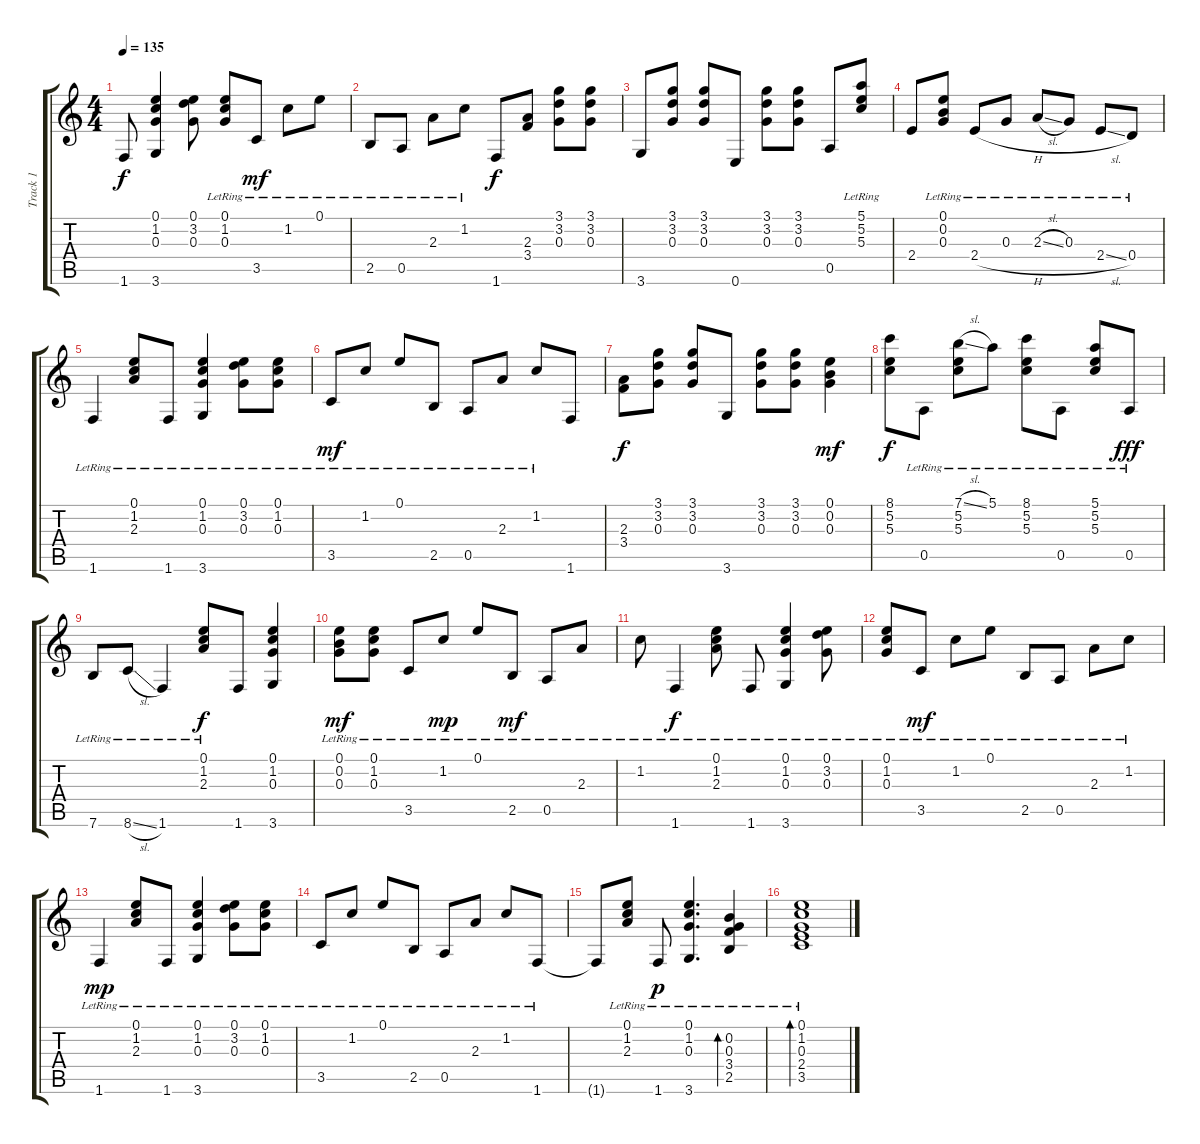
\track ("Track 1" "Track 1") {instrument acousticguitarsteel}
\staff {score tabs}
\tuning (E4 B3 G3 D3 A2 E2) {hide}
\ts (4 4)
\tempo 135
\clef g2
\ks c
1.6.8{dy f} (0.1 1.2 0.3 3.6).4 (0.1 3.2 0.3).8 (0.1{lr} 1.2{lr} 0.3{lr}).8 3.5{lr}.8{dy mf} 1.2{lr}.8 0.1{lr}.8 |
2.5{lr}.8 0.5{lr}.8 2.3{lr}.8 1.2{lr}.8 1.6.8{dy f} (2.3 3.4).8 (3.1 3.2 0.3).8 (3.1 3.2 0.3).8 |
3.6.8 (3.1 3.2 0.3).8 (3.1 3.2 0.3).8 0.6.8 (3.1 3.2 0.3).8 (3.1 3.2 0.3).8 0.5.8 (5.1{lr} 5.2{lr} 5.3{lr}).8 |
2.4.8 (0.1{lr} 0.2{lr} 0.3{lr}).8 2.4{h lr}.8 0.3{lr}.8 2.3{sl lr}.8 0.3{lr}.8 2.4{sl lr}.8 0.4{lr}.8 |
1.6{lr}.4 (0.1{lr} 1.2{lr} 2.3{lr}).8 1.6{lr}.8 (0.1{lr} 1.2{lr} 0.3{lr} 3.6{lr}).4 (0.1{lr} 3.2{lr} 0.3{lr}).8 (0.1{lr} 1.2{lr} 0.3{lr}).8 |
3.5{lr}.8{dy mf} 1.2{lr}.8 0.1{lr}.8 2.5{lr}.8 0.5{lr}.8 2.3{lr}.8 1.2{lr}.8 1.6.8 |
(2.3 3.4).8{dy f} (3.1 3.2 0.3).8 (3.1 3.2 0.3).8 3.6.8 (3.1 3.2 0.3).8 (3.1 3.2 0.3).8 (0.1 0.2 0.3).4{dy mf} |
(8.1 5.2 5.3).8{dy f} 0.5{lr}.8 (7.1{sl lr} 5.2{lr} 5.3{lr}).8 5.1{lr}.8 (8.1{lr} 5.2{lr} 5.3{lr}).8 0.5{lr}.8 (5.1{lr} 5.2{lr} 5.3{lr}).8 0.5{lr}.8{dy fff} |
7.6{lr}.8 8.6{sl lr}.8 1.6{lr}.4 (0.1{lr} 1.2{lr} 2.3{lr}).8{dy f} 1.6.8 (0.1 1.2 0.3 3.6).4 |
(0.1{lr} 0.2{lr} 0.3{lr}).8{dy mf} (0.1{lr} 1.2{lr} 0.3{lr}).8 3.5{lr}.8 1.2{lr}.8{dy mp} 0.1{lr}.8 2.5{lr}.8{dy mf} 0.5{lr}.8 2.3{lr}.8 |
1.2{lr}.8 1.6{lr}.4{dy f} (0.1{lr} 1.2{lr} 2.3{lr}).8 1.6{lr}.8 (0.1{lr} 1.2{lr} 0.3{lr} 3.6{lr}).4 (0.1{lr} 3.2{lr} 0.3{lr}).8 |
(0.1{lr} 1.2{lr} 0.3{lr}).8 3.5{lr}.8{dy mf} 1.2{lr}.8 0.1{lr}.8 2.5{lr}.8 0.5{lr}.8 2.3{lr}.8 1.2{lr}.8 |
1.6{lr}.4{dy mp} (0.1{lr} 1.2{lr} 2.3{lr}).8 1.6{lr}.8 (0.1{lr} 1.2{lr} 0.3{lr} 3.6{lr}).4 (0.1{lr} 3.2{lr} 0.3{lr}).8 (0.1{lr} 1.2{lr} 0.3{lr}).8 |
3.5{lr}.8 1.2{lr}.8 0.1{lr}.8 2.5{lr}.8 0.5{lr}.8 2.3{lr}.8 1.2{lr}.8 1.6{lr}.8 |
1.6{t}.8 (0.1{lr} 1.2{lr} 2.3{lr}).8 1.6{lr}.8{dy p} (0.1{lr} 1.2{lr} 0.3{lr} 3.6{lr}).4{d} (0.2{lr} 0.3{lr} 3.4{lr} 2.5{lr}).4{bd 240} |
(0.1{lr} 1.2{lr} 0.3{lr} 2.4{lr} 3.5{lr}).1{bd 240}
